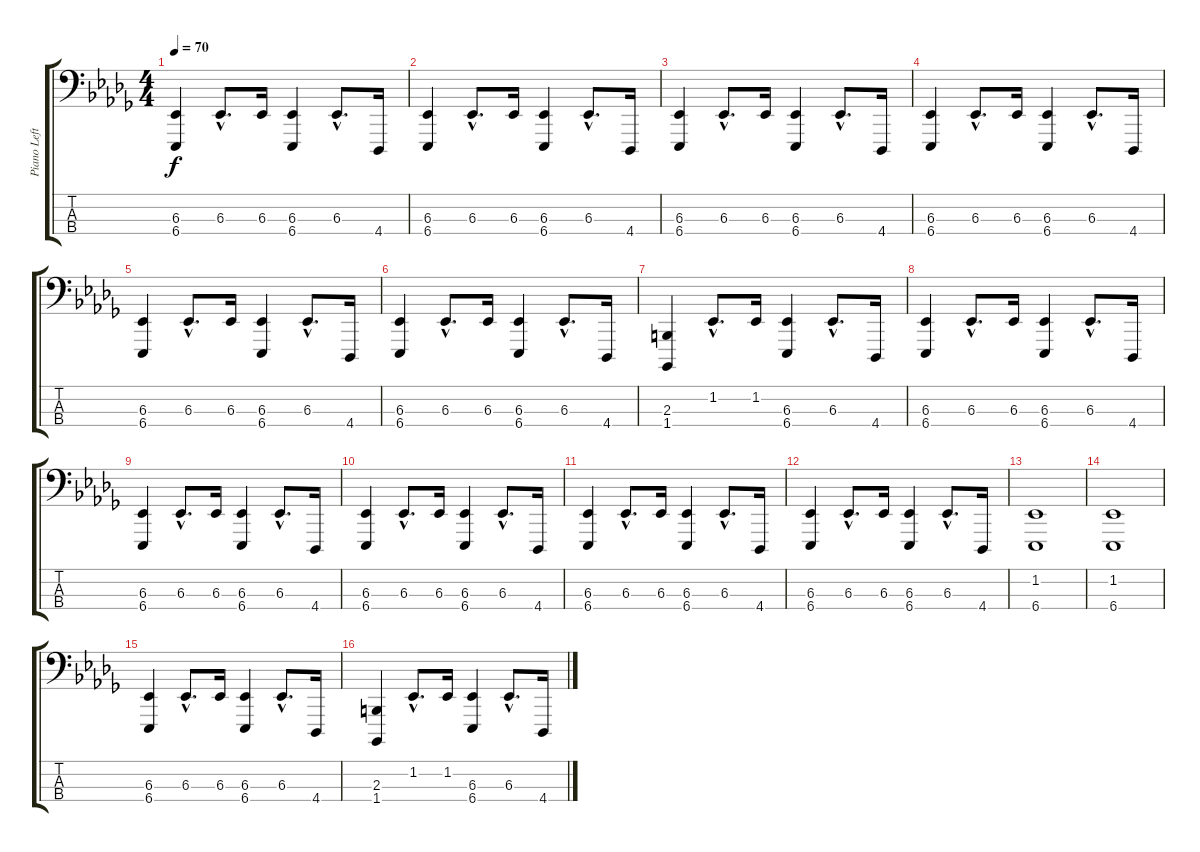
\track ("Piano Left" "Piano Left") {instrument acousticgrandpiano}
\staff {score tabs}
\tuning (G2 D2 A1 A0) {hide}
\ts (4 4)
\tempo 70
\clef f4
\ks db
(6.3 6.4).4{dy f} 6.3{hac}.8{d} 6.3.16 (6.3 6.4).4 6.3{hac}.8{d} 4.4.16 |
(6.3 6.4).4 6.3{hac}.8{d} 6.3.16 (6.3 6.4).4 6.3{hac}.8{d} 4.4.16 |
(6.3 6.4).4 6.3{hac}.8{d} 6.3.16 (6.3 6.4).4 6.3{hac}.8{d} 4.4.16 |
(6.3 6.4).4 6.3{hac}.8{d} 6.3.16 (6.3 6.4).4 6.3{hac}.8{d} 4.4.16 |
(6.3 6.4).4 6.3{hac}.8{d} 6.3.16 (6.3 6.4).4 6.3{hac}.8{d} 4.4.16 |
(6.3 6.4).4 6.3{hac}.8{d} 6.3.16 (6.3 6.4).4 6.3{hac}.8{d} 4.4.16 |
(2.3 1.4).4 1.2{hac}.8{d} 1.2.16 (6.3 6.4).4 6.3{hac}.8{d} 4.4.16 |
(6.3 6.4).4 6.3{hac}.8{d} 6.3.16 (6.3 6.4).4 6.3{hac}.8{d} 4.4.16 |
(6.3 6.4).4 6.3{hac}.8{d} 6.3.16 (6.3 6.4).4 6.3{hac}.8{d} 4.4.16 |
(6.3 6.4).4 6.3{hac}.8{d} 6.3.16 (6.3 6.4).4 6.3{hac}.8{d} 4.4.16 |
(6.3 6.4).4 6.3{hac}.8{d} 6.3.16 (6.3 6.4).4 6.3{hac}.8{d} 4.4.16 |
(6.3 6.4).4 6.3{hac}.8{d} 6.3.16 (6.3 6.4).4 6.3{hac}.8{d} 4.4.16 |
(1.2 6.4).1 |
(1.2 6.4).1 |
(6.3 6.4).4 6.3{hac}.8{d} 6.3.16 (6.3 6.4).4 6.3{hac}.8{d} 4.4.16 |
(2.3 1.4).4 1.2{hac}.8{d} 1.2.16 (6.3 6.4).4 6.3{hac}.8{d} 4.4.16
